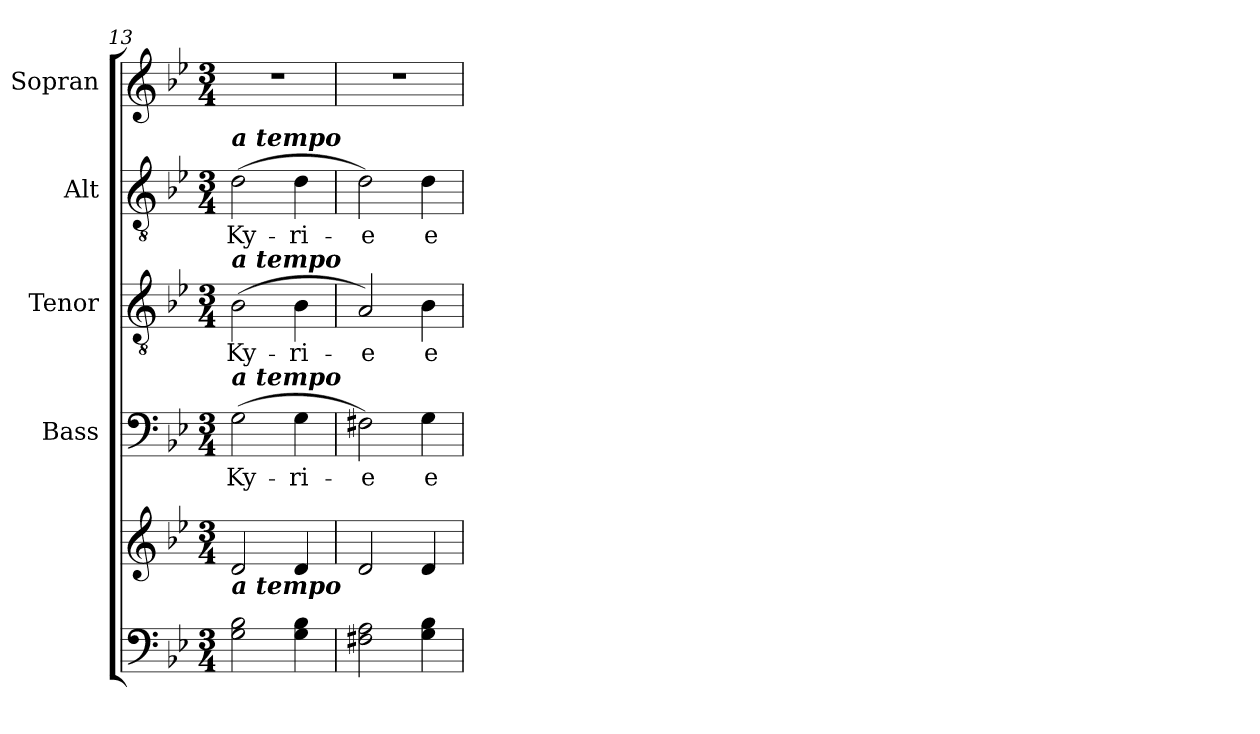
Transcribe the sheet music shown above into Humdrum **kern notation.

**kern	**kern	**kern	**text	**kern	**text	**kern	**text	**kern
*part5	*part5	*part4	*part4	*part3	*part3	*part2	*part2	*part1
*staff6	*staff5	*staff4	*staff4	*staff3	*staff3	*staff2	*staff2	*staff1
*	*	*I"Bass	*	*I"Tenor	*	*I"Alt	*	*I"Sopran
*	*	*I'B.	*	*I'T.	*	*I'A.	*	*I'S.
*clefF4	*clefG2	*clefF4	*	*clefGv2	*	*clefGv2	*	*clefG2
*k[b-e-]	*k[b-e-]	*k[b-e-]	*	*k[b-e-]	*	*k[b-e-]	*	*k[b-e-]
*B-:	*B-:	*B-:	*	*B-:	*	*B-:	*	*B-:
*M3/4	*M3/4	*M3/4	*	*M3/4	*	*M3/4	*	*M3/4
=13	=13	=13	=13	=13	=13	=13	=13	=13
!	!	!	!	!	!	!LO:TX:a:Bi:t=a tempo	!	!
!	!	!	!	!LO:TX:a:Bi:t=a tempo	!	!	!	!
!	!	!LO:TX:a:Bi:t=a tempo	!	!	!	!	!	!
!	!LO:TX:b:Bi:t=a tempo	!	!	!	!	!	!	!
!	!	!	!LO:LY:b	!	!LO:LY:b	!	!LO:LY:b	!
2G\ 2B-\	2d/	(>2G\	Ky-	(>2B-\	Ky-	(>2d\	Ky-	2.r
!	!	!	!LO:LY:b	!	!LO:LY:b	!	!LO:LY:b	!
4G\ 4B-\	4d/	4G\	-ri-	4B-\	-ri-	4d\	-ri-	.
=14	=14	=14	=14	=14	=14	=14	=14	=14
!	!	!	!LO:LY:b	!	!LO:LY:b	!	!LO:LY:b	!
2F#X\ 2A\	2d/	2F#X\)	-e	2A/)	-e	2d\)	-e	2.r
!	!	!	!LO:LY:b	!	!LO:LY:b	!	!LO:LY:b	!
4G\ 4B-\	4d/	4G\	e-	4B-\	e-	4d\	e-	.
=	=	=	=	=	=	=	=	=
*-	*-	*-	*-	*-	*-	*-	*-	*-
